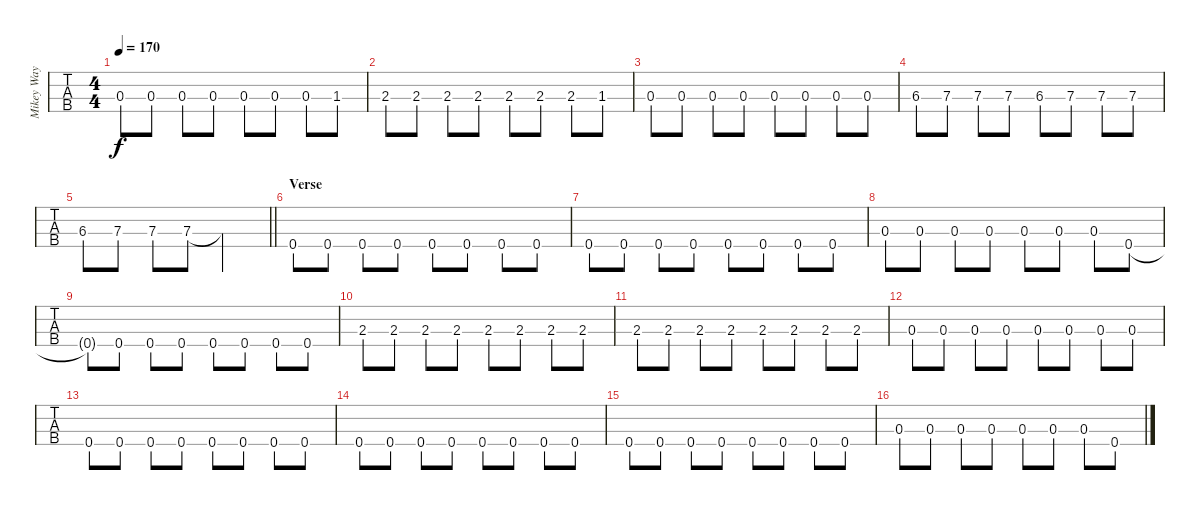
\track ("Mikey Way - Bass" "Mikey Way ") {instrument electricbassfinger}
\staff {tabs}
\tuning (G2 D2 A1 E1) {hide}
\ts (4 4)
\tempo 170
\clef f4
\ks c
0.3.8{dy f} 0.3.8 0.3.8 0.3.8 0.3.8 0.3.8 0.3.8 1.3.8 |
2.3.8 2.3.8 2.3.8 2.3.8 2.3.8 2.3.8 2.3.8 1.3.8 |
0.3.8 0.3.8 0.3.8 0.3.8 0.3.8 0.3.8 0.3.8 0.3.8 |
6.3.8 7.3.8 7.3.8 7.3.8 6.3.8 7.3.8 7.3.8 7.3.8 |
\barLineRight lightlight
6.3.8 7.3.8 7.3.8 7.3.8 7.3{t}.2 |
\section ("" "Verse")
0.4.8 0.4.8 0.4.8 0.4.8 0.4.8 0.4.8 0.4.8 0.4.8 |
0.4.8 0.4.8 0.4.8 0.4.8 0.4.8 0.4.8 0.4.8 0.4.8 |
0.3.8 0.3.8 0.3.8 0.3.8 0.3.8 0.3.8 0.3.8 0.4.8 |
0.4{t}.8 0.4.8 0.4.8 0.4.8 0.4.8 0.4.8 0.4.8 0.4.8 |
2.3.8 2.3.8 2.3.8 2.3.8 2.3.8 2.3.8 2.3.8 2.3.8 |
2.3.8 2.3.8 2.3.8 2.3.8 2.3.8 2.3.8 2.3.8 2.3.8 |
0.3.8 0.3.8 0.3.8 0.3.8 0.3.8 0.3.8 0.3.8 0.3.8 |
0.4.8 0.4.8 0.4.8 0.4.8 0.4.8 0.4.8 0.4.8 0.4.8 |
0.4.8 0.4.8 0.4.8 0.4.8 0.4.8 0.4.8 0.4.8 0.4.8 |
0.4.8 0.4.8 0.4.8 0.4.8 0.4.8 0.4.8 0.4.8 0.4.8 |
0.3.8 0.3.8 0.3.8 0.3.8 0.3.8 0.3.8 0.3.8 0.4.8
